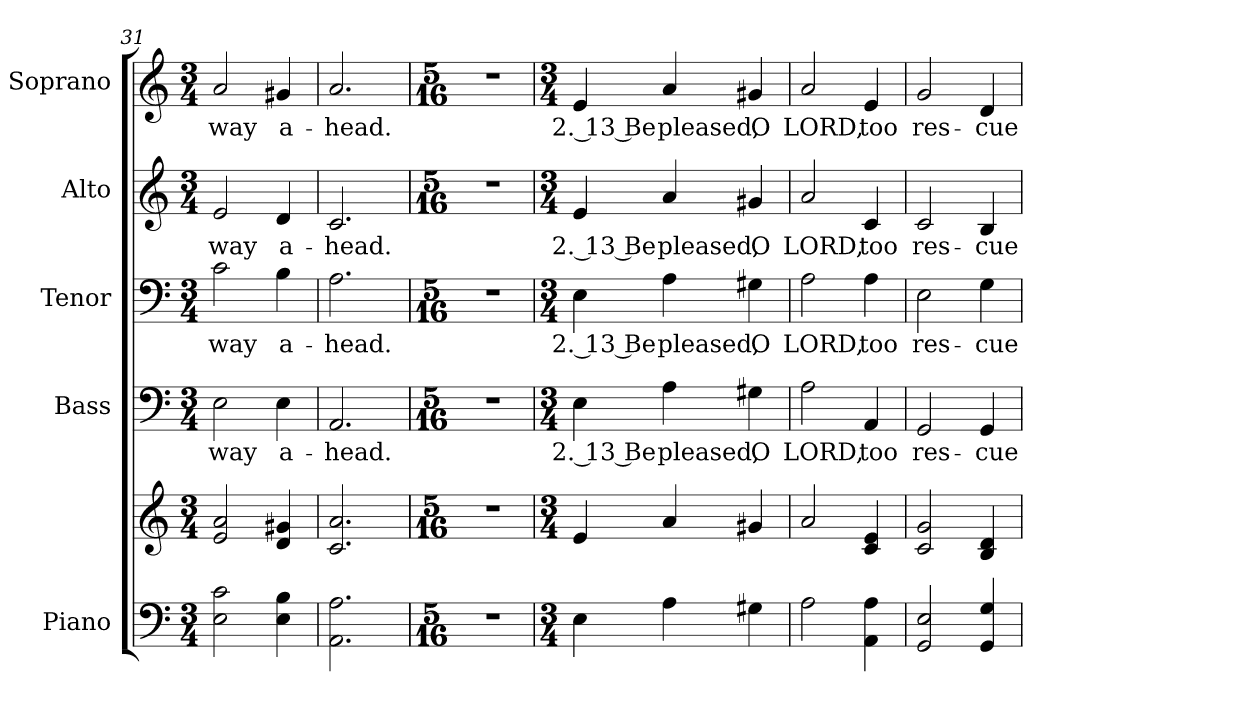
**kern	**kern	**kern	**text	**kern	**text	**kern	**text	**kern	**text
*part5	*part5	*part4	*part4	*part3	*part3	*part2	*part2	*part1	*part1
*staff6	*staff5	*staff4	*staff4	*staff3	*staff3	*staff2	*staff2	*staff1	*staff1
*I"Piano	*	*I"Bass	*	*I"Tenor	*	*I"Alto	*	*I"Soprano	*
*I'Pno.	*	*I'B.	*	*I'T.	*	*I'A.	*	*I'S.	*
!!LO:PB:g=z
*clefF4	*clefG2	*clefF4	*	*clefF4	*	*clefG2	*	*clefG2	*
*k[]	*k[]	*k[]	*	*k[]	*	*k[]	*	*k[]	*
*C:	*C:	*C:	*	*C:	*	*C:	*	*C:	*
*M3/4	*M3/4	*M3/4	*	*M3/4	*	*M3/4	*	*M3/4	*
=31	=31	=31	=31	=31	=31	=31	=31	=31	=31
*^	*^	*	*	*	*	*	*	*	*
!	!	!	!	!	!LO:LY:b:color=#000000	!	!	!	!	!	!
!	!	!	!	!	!	!	!LO:LY:b:color=#000000	!	!	!	!
!	!	!	!	!	!	!	!	!	!LO:LY:b:color=#000000	!	!
!	!	!	!	!	!	!	!	!	!	!	!LO:LY:b:color=#000000
2Ei\ 2ci	2ryy	2ei/ 2ai	2ryy	2Ei\	way	2ci\	way	2ei/	way	2ai/	way
!	!	!	!	!	!LO:LY:b:color=#000000	!	!	!	!	!	!
!	!	!	!	!	!	!	!LO:LY:b:color=#000000	!	!	!	!
!	!	!	!	!	!	!	!	!	!LO:LY:b:color=#000000	!	!
!	!	!	!	!	!	!	!	!	!	!	!LO:LY:b:color=#000000
4Ei\ 4Bi	4ryy	4di/ 4g#Xi	4ryy	4Ei\	a-	4Bi\	a-	4di/	a-	4g#Xi/	a-
*v	*v	*	*	*	*	*	*	*	*	*	*
*	*v	*v	*	*	*	*	*	*	*	*
=32	=32	=32	=32	=32	=32	=32	=32	=32	=32
*^	*^	*	*	*	*	*	*	*	*
!	!	!	!	!	!LO:LY:b:color=#000000	!	!	!	!	!	!
*v	*v	*	*	*	*	*	*	*	*	*	*
*	*v	*v	*	*	*	*	*	*	*	*
*^	*^	*	*	*	*	*	*	*	*
!	!	!	!	!	!	!	!LO:LY:b:color=#000000	!	!	!	!
*v	*v	*	*	*	*	*	*	*	*	*	*
*	*v	*v	*	*	*	*	*	*	*	*
*^	*^	*	*	*	*	*	*	*	*
!	!	!	!	!	!	!	!	!	!LO:LY:b:color=#000000	!	!
*v	*v	*	*	*	*	*	*	*	*	*	*
*	*v	*v	*	*	*	*	*	*	*	*
*^	*^	*	*	*	*	*	*	*	*
!	!	!	!	!	!	!	!	!	!	!	!LO:LY:b:color=#000000
*v	*v	*	*	*	*	*	*	*	*	*	*
*	*v	*v	*	*	*	*	*	*	*	*
2.AAi\ 2.Ai	2.ci/ 2.ai	2.AAi/	-head.	2.Ai\	-head.	2.ci/	-head.	2.ai/	-head.
=33	=33	=33	=33	=33	=33	=33	=33	=33	=33
*M5/16	*M5/16	*M5/16	*	*M5/16	*	*M5/16	*	*M5/16	*
!LO:N:vis=1	!LO:N:vis=1	!LO:N:vis=1	!	!LO:N:vis=1	!	!LO:N:vis=1	!	!LO:N:vis=1	!
16%5r	16%5r	16%5r	.	16%5r	.	16%5r	.	16%5r	.
=34	=34	=34	=34	=34	=34	=34	=34	=34	=34
*M3/4	*M3/4	*M3/4	*	*M3/4	*	*M3/4	*	*M3/4	*
!	!	!	!LO:LY:b:color=#000000	!	!	!	!	!	!
!	!	!	!	!	!LO:LY:b:color=#000000	!	!	!	!
!	!	!	!	!	!	!	!LO:LY:b:color=#000000	!	!
!	!	!	!	!	!	!	!	!	!LO:LY:b:color=#000000
4Ei\	4ei/	4Ei\	2. 13 Be	4Ei\	2. 13 Be	4ei/	2. 13 Be	4ei/	2. 13 Be
!	!	!	!LO:LY:b:color=#000000	!	!	!	!	!	!
!	!	!	!	!	!LO:LY:b:color=#000000	!	!	!	!
!	!	!	!	!	!	!	!LO:LY:b:color=#000000	!	!
!	!	!	!	!	!	!	!	!	!LO:LY:b:color=#000000
4Ai\	4ai/	4Ai\	pleased,	4Ai\	pleased,	4ai/	pleased,	4ai/	pleased,
!	!	!	!LO:LY:b:color=#000000	!	!	!	!	!	!
!	!	!	!	!	!LO:LY:b:color=#000000	!	!	!	!
!	!	!	!	!	!	!	!LO:LY:b:color=#000000	!	!
!	!	!	!	!	!	!	!	!	!LO:LY:b:color=#000000
4G#Xi\	4g#Xi/	4G#Xi\	O	4G#Xi\	O	4g#Xi/	O	4g#Xi/	O
=35	=35	=35	=35	=35	=35	=35	=35	=35	=35
!	!	!	!LO:LY:b:color=#000000	!	!	!	!	!	!
!	!	!	!	!	!LO:LY:b:color=#000000	!	!	!	!
!	!	!	!	!	!	!	!LO:LY:b:color=#000000	!	!
!	!	!	!	!	!	!	!	!	!LO:LY:b:color=#000000
2Ai\	2ai/	2Ai\	LORD,	2Ai\	LORD,	2ai/	LORD,	2ai/	LORD,
!	!	!	!LO:LY:b:color=#000000	!	!	!	!	!	!
!	!	!	!	!	!LO:LY:b:color=#000000	!	!	!	!
!	!	!	!	!	!	!	!LO:LY:b:color=#000000	!	!
!	!	!	!	!	!	!	!	!	!LO:LY:b:color=#000000
4AAi\ 4Ai	4ci/ 4ei	4AAi/	too	4Ai\	too	4ci/	too	4ei/	too
=36	=36	=36	=36	=36	=36	=36	=36	=36	=36
!	!	!	!LO:LY:b:color=#000000	!	!	!	!	!	!
!	!	!	!	!	!LO:LY:b:color=#000000	!	!	!	!
!	!	!	!	!	!	!	!LO:LY:b:color=#000000	!	!
!	!	!	!	!	!	!	!	!	!LO:LY:b:color=#000000
2GGi/ 2Ei	2ci/ 2gi	2GGi/	res-	2Ei\	res-	2ci/	res-	2gi/	res-
!	!	!	!LO:LY:b:color=#000000	!	!	!	!	!	!
!	!	!	!	!	!LO:LY:b:color=#000000	!	!	!	!
!	!	!	!	!	!	!	!LO:LY:b:color=#000000	!	!
!	!	!	!	!	!	!	!	!	!LO:LY:b:color=#000000
4GGi/ 4Gi	4Bi/ 4di	4GGi/	-cue	4Gi\	-cue	4Bi/	-cue	4di/	-cue
=	=	=	=	=	=	=	=	=	=
*-	*-	*-	*-	*-	*-	*-	*-	*-	*-
